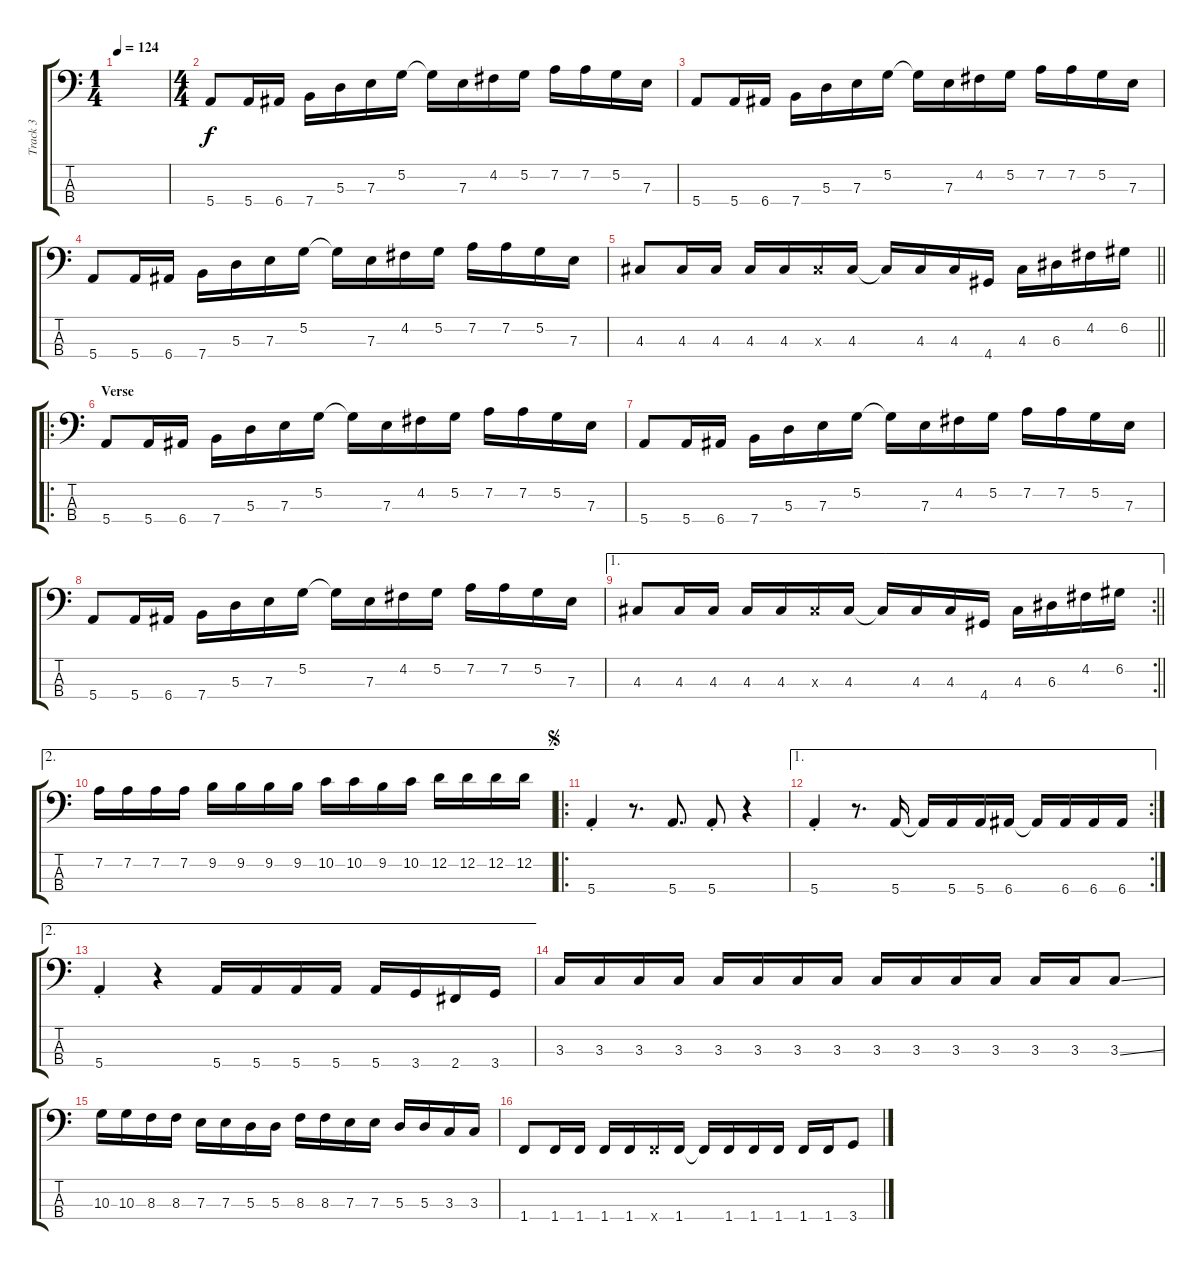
\track ("Track 3" "Track 3") {instrument electricbasspick}
\staff {score tabs}
\tuning (G2 D2 A1 E1) {hide}
\ts (1 4)
\tempo 124
\clef f4
\ks c
|
\ts (4 4)
5.4.8 5.4.16 6.4.16 7.4.16 5.3.16 7.3.16 5.2.16 5.2{t}.16 7.3.16 4.2.16 5.2.16 7.2.16 7.2.16 5.2.16 7.3.16 |
5.4.8 5.4.16 6.4.16 7.4.16 5.3.16 7.3.16 5.2.16 5.2{t}.16 7.3.16 4.2.16 5.2.16 7.2.16 7.2.16 5.2.16 7.3.16 |
5.4.8 5.4.16 6.4.16 7.4.16 5.3.16 7.3.16 5.2.16 5.2{t}.16 7.3.16 4.2.16 5.2.16 7.2.16 7.2.16 5.2.16 7.3.16 |
\barLineRight lightlight
4.3.8 4.3.16 4.3.16 4.3.16 4.3.16 4.3{x}.16 4.3.16 4.3{t}.16 4.3.16 4.3.16 4.4.16 4.3.16 6.3.16 4.2.16 6.2.16 |
\ro
\section ("" "Verse")
5.4.8 5.4.16 6.4.16 7.4.16 5.3.16 7.3.16 5.2.16 5.2{t}.16 7.3.16 4.2.16 5.2.16 7.2.16 7.2.16 5.2.16 7.3.16 |
5.4.8 5.4.16 6.4.16 7.4.16 5.3.16 7.3.16 5.2.16 5.2{t}.16 7.3.16 4.2.16 5.2.16 7.2.16 7.2.16 5.2.16 7.3.16 |
5.4.8 5.4.16 6.4.16 7.4.16 5.3.16 7.3.16 5.2.16 5.2{t}.16 7.3.16 4.2.16 5.2.16 7.2.16 7.2.16 5.2.16 7.3.16 |
\ae 1
\rc 2
\barLineRight lightlight
4.3.8 4.3.16 4.3.16 4.3.16 4.3.16 4.3{x}.16 4.3.16 4.3{t}.16 4.3.16 4.3.16 4.4.16 4.3.16 6.3.16 4.2.16 6.2.16 |
\ae 2
7.2.16 7.2.16 7.2.16 7.2.16 9.2.16 9.2.16 9.2.16 9.2.16 10.2.16 10.2.16 9.2.16 10.2.16 12.2.16 12.2.16 12.2.16 12.2.16 |
\ro
\jump segno
5.4{st}.4 r.8{d} 5.4.8{d} 5.4{st}.8 r.4 |
\ae 1
\rc 2
5.4{st}.4 r.8{d} 5.4.16 5.4{t}.16 5.4.16 5.4.16 6.4.16 6.4{t}.16 6.4.16 6.4.16 6.4.16 |
\ae 2
5.4{st}.4 r.4 5.4.16 5.4.16 5.4.16 5.4.16 5.4.16 3.4.16 2.4.16 3.4.16 |
3.3.16 3.3.16 3.3.16 3.3.16 3.3.16 3.3.16 3.3.16 3.3.16 3.3.16 3.3.16 3.3.16 3.3.16 3.3.16 3.3.16 3.3{ss}.8 |
10.3.16 10.3.16 8.3.16 8.3.16 7.3.16 7.3.16 5.3.16 5.3.16 8.3.16 8.3.16 7.3.16 7.3.16 5.3.16 5.3.16 3.3.16 3.3.16 |
1.4.8 1.4.16 1.4.16 1.4.16 1.4.16 1.4{x}.16 1.4.16 1.4{t}.16 1.4.16 1.4.16 1.4.16 1.4.16 1.4.16 3.4.8
